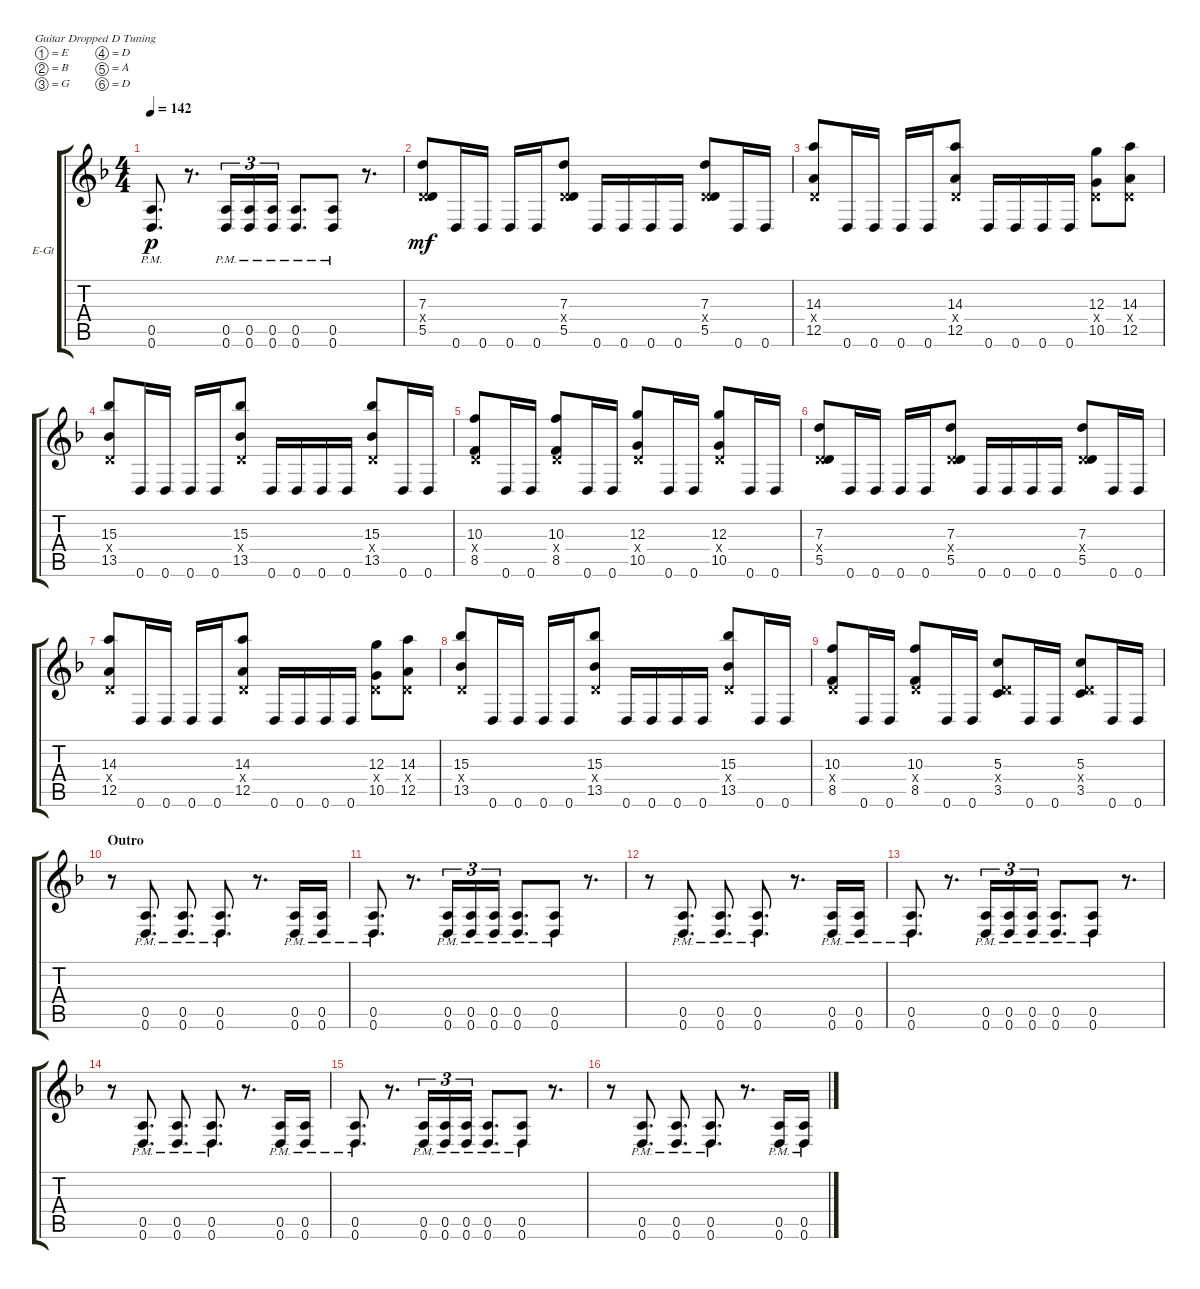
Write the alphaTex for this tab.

\bracketExtendMode groupsimilarinstruments
\firstSystemTrackNameOrientation horizontal
\otherSystemsTrackNameOrientation horizontal
\track ("Electric Guitar 2" "E-Gt") {instrument distortionguitar}
\staff {score tabs}
\tuning (E4 B3 G3 D3 A2 D2)
\ts (4 4)
\tempo 142
\clef g2
\ks dminor
(0.5{pm} 0.6{pm}).8{d dy p} r.8{d} (0.6{pm} 0.5{pm}).16{tu (3 2)} (0.5{pm} 0.6{pm}).16{tu (3 2)} (0.5{pm} 0.6{pm}).16{tu (3 2)} (0.5{pm} 0.6{pm}).8{d} (0.5{pm} 0.6{pm}).8 r.8{d} |
(7.3 0.4{x} 5.5).8{dy mf} 0.6.16 0.6.16 0.6.16 0.6.16 (7.3 0.4{x} 5.5).8 0.6.16 0.6.16 0.6.16 0.6.16 (7.3 0.4{x} 5.5).8 0.6.16 0.6.16 |
(14.3 0.4{x} 12.5).8 0.6.16 0.6.16 0.6.16 0.6.16 (14.3 0.4{x} 12.5).8 0.6.16 0.6.16 0.6.16 0.6.16 (12.3 0.4{x} 10.5).8 (14.3 0.4{x} 12.5).8 |
(15.3 0.4{x} 13.5).8 0.6.16 0.6.16 0.6.16 0.6.16 (15.3 0.4{x} 13.5).8 0.6.16 0.6.16 0.6.16 0.6.16 (15.3 0.4{x} 13.5).8 0.6.16 0.6.16 |
(10.3 0.4{x} 8.5).8 0.6.16 0.6.16 (10.3 0.4{x} 8.5).8 0.6.16 0.6.16 (12.3 0.4{x} 10.5).8 0.6.16 0.6.16 (12.3 0.4{x} 10.5).8 0.6.16 0.6.16 |
(7.3 0.4{x} 5.5).8 0.6.16 0.6.16 0.6.16 0.6.16 (7.3 0.4{x} 5.5).8 0.6.16 0.6.16 0.6.16 0.6.16 (7.3 0.4{x} 5.5).8 0.6.16 0.6.16 |
(14.3 0.4{x} 12.5).8 0.6.16 0.6.16 0.6.16 0.6.16 (14.3 0.4{x} 12.5).8 0.6.16 0.6.16 0.6.16 0.6.16 (12.3 0.4{x} 10.5).8 (14.3 0.4{x} 12.5).8 |
(15.3 0.4{x} 13.5).8 0.6.16 0.6.16 0.6.16 0.6.16 (15.3 0.4{x} 13.5).8 0.6.16 0.6.16 0.6.16 0.6.16 (15.3 0.4{x} 13.5).8 0.6.16 0.6.16 |
(10.3 0.4{x} 8.5).8 0.6.16 0.6.16 (10.3 0.4{x} 8.5).8 0.6.16 0.6.16 (5.3 0.4{x} 3.5).8 0.6.16 0.6.16 (5.3 0.4{x} 3.5).8 0.6.16 0.6.16 |
\section ("" "Outro")
r.8 (0.5{pm} 0.6{pm}).8{d} (0.5{pm} 0.6{pm}).8{d} (0.5{pm} 0.6{pm}).8{d} r.8{d} (0.5{pm} 0.6{pm}).16 (0.5{pm} 0.6{pm}).16 |
(0.5{pm} 0.6{pm}).8{d} r.8{d} (0.6{pm} 0.5{pm}).16{tu (3 2)} (0.5{pm} 0.6{pm}).16{tu (3 2)} (0.5{pm} 0.6{pm}).16{tu (3 2)} (0.5{pm} 0.6{pm}).8{d} (0.5{pm} 0.6{pm}).8 r.8{d} |
r.8 (0.5{pm} 0.6{pm}).8{d} (0.5{pm} 0.6{pm}).8{d} (0.5{pm} 0.6{pm}).8{d} r.8{d} (0.5{pm} 0.6{pm}).16 (0.5{pm} 0.6{pm}).16 |
(0.5{pm} 0.6{pm}).8{d} r.8{d} (0.6{pm} 0.5{pm}).16{tu (3 2)} (0.5{pm} 0.6{pm}).16{tu (3 2)} (0.5{pm} 0.6{pm}).16{tu (3 2)} (0.5{pm} 0.6{pm}).8{d} (0.5{pm} 0.6{pm}).8 r.8{d} |
r.8 (0.5{pm} 0.6{pm}).8{d} (0.5{pm} 0.6{pm}).8{d} (0.5{pm} 0.6{pm}).8{d} r.8{d} (0.5{pm} 0.6{pm}).16 (0.5{pm} 0.6{pm}).16 |
(0.5{pm} 0.6{pm}).8{d} r.8{d} (0.6{pm} 0.5{pm}).16{tu (3 2)} (0.5{pm} 0.6{pm}).16{tu (3 2)} (0.5{pm} 0.6{pm}).16{tu (3 2)} (0.5{pm} 0.6{pm}).8{d} (0.5{pm} 0.6{pm}).8 r.8{d} |
r.8 (0.5{pm} 0.6{pm}).8{d} (0.5{pm} 0.6{pm}).8{d} (0.5{pm} 0.6{pm}).8{d} r.8{d} (0.5{pm} 0.6{pm}).16 (0.5{pm} 0.6{pm}).16
